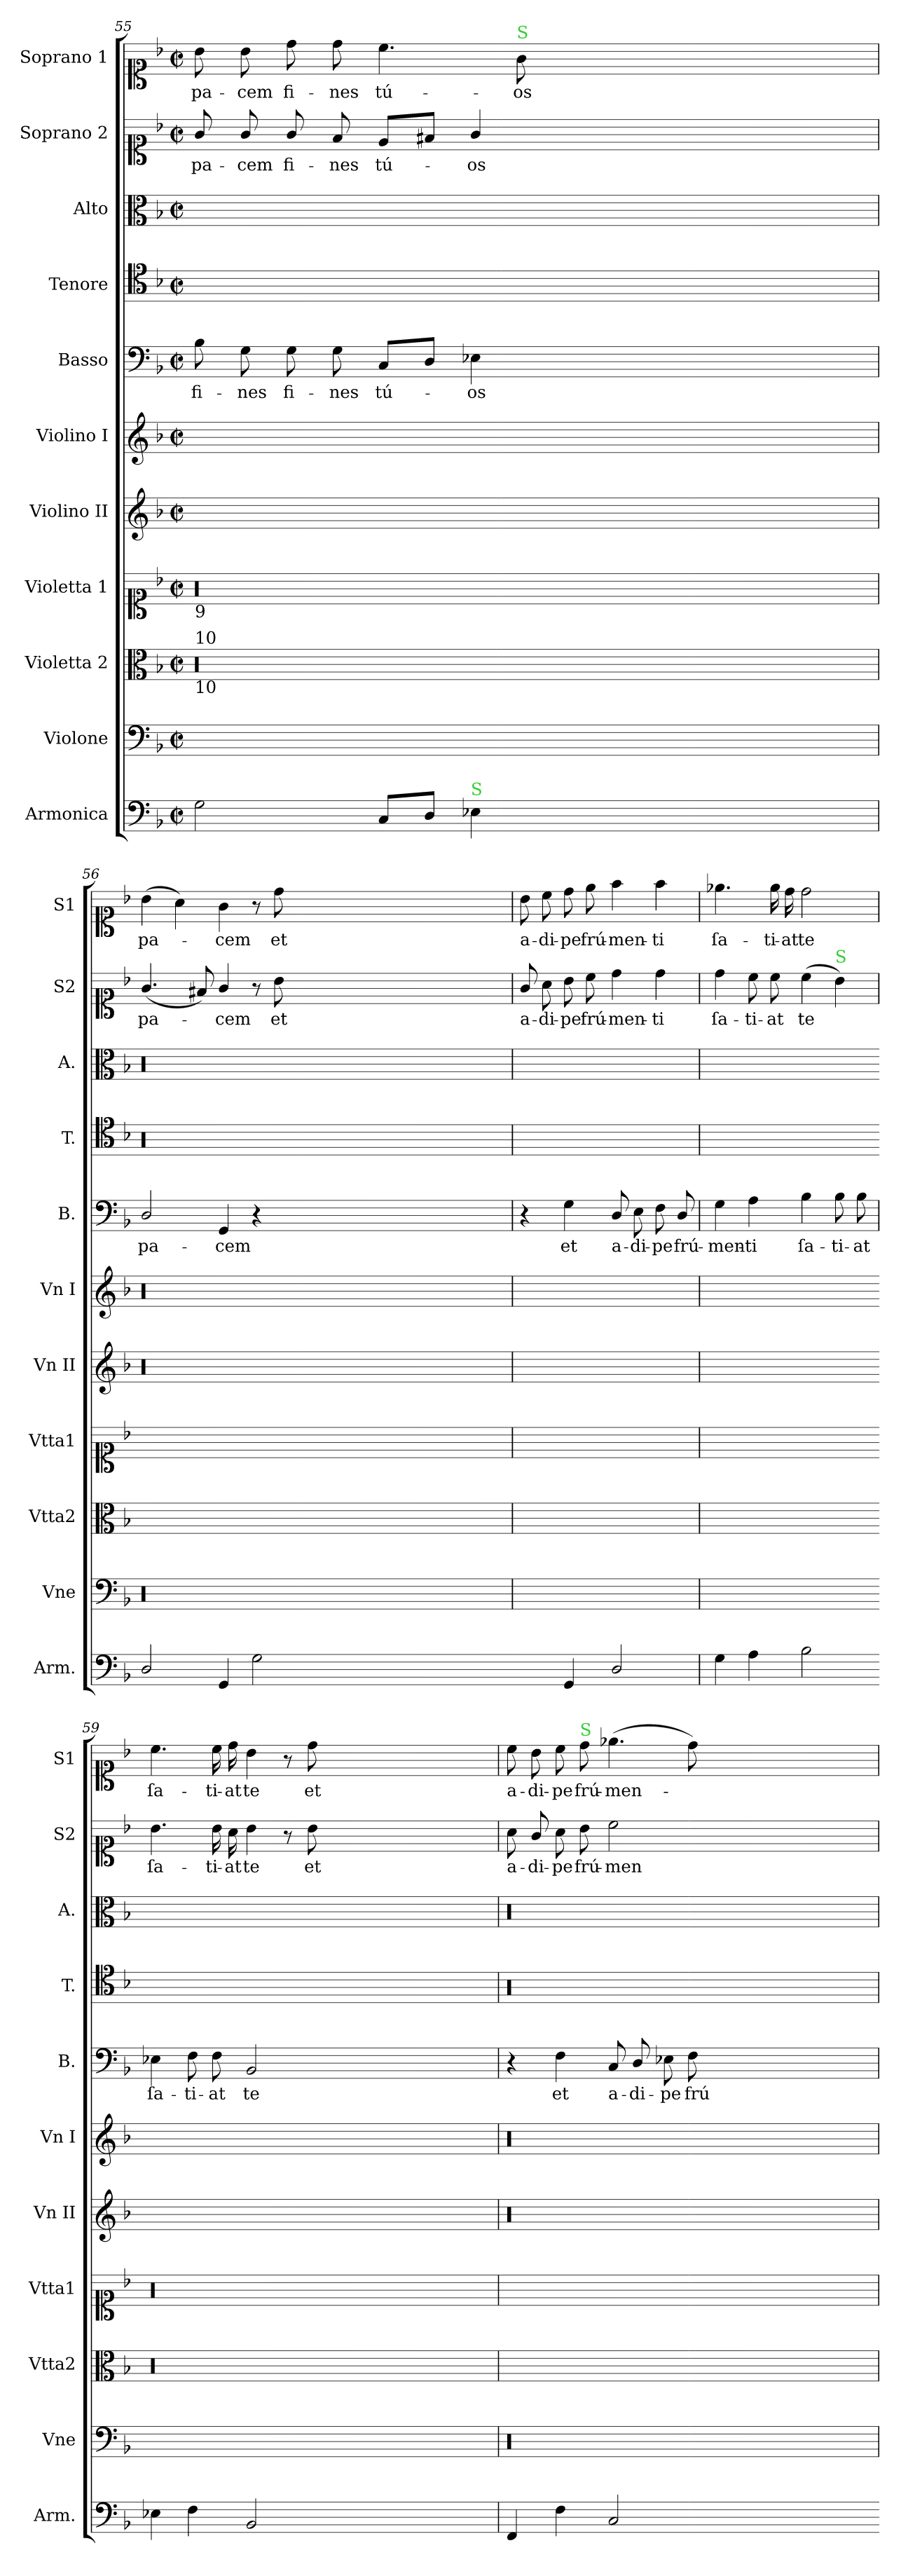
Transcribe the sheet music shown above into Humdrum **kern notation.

**kern	**kern	**kern	**kern	**kern	**kern	**kern	**text	**kern	**kern	**kern	**text	**kern	**text
*part11	*part10	*part9	*part8	*part7	*part6	*part5	*part5	*part4	*part3	*part2	*part2	*part1	*part1
*staff11	*staff10	*staff9	*staff8	*staff7	*staff6	*staff5	*staff5	*staff4	*staff3	*staff2	*staff2	*staff1	*staff1
*I"Armonica	*I"Violone	*I"Violetta 2	*I"Violetta 1	*I"Violino II	*I"Violino I	*I"Basso	*	*I"Tenore	*I"Alto	*I"Soprano 2	*	*I"Soprano 1	*
*I'Arm.	*I'Vne	*I'Vtta2	*I'Vtta1	*I'Vn II	*I'Vn I	*I'B.	*	*I'T.	*I'A.	*I'S2	*	*I'S1	*
*clefF4	*clefF4	*clefC3	*clefC1	*clefG2	*clefG2	*clefF4	*	*clefC4	*clefC3	*clefC1	*	*clefC1	*
*k[b-]	*k[b-]	*k[b-]	*k[b-]	*k[b-]	*k[b-]	*k[b-]	*	*k[b-]	*k[b-]	*k[b-]	*	*k[b-]	*
*F:	*F:	*F:	*F:	*F:	*F:	*F:	*	*F:	*F:	*F:	*	*F:	*
*M2/2	*M2/2	*M2/2	*M2/2	*M2/2	*M2/2	*M2/2	*	*M2/2	*M2/2	*M2/2	*	*M2/2	*
*met(c|)	*met(c|)	*met(c|)	*met(c|)	*met(c|)	*met(c|)	*met(c|)	*	*met(c|)	*met(c|)	*met(c|)	*	*met(c|)	*
=55	=55	=55	=55	=55	=55	=55	=55	=55	=55	=55	=55	=55	=55
!	!	!	!LO:TX:b:t=9	!	!	!	!	!	!	!	!	!	!
!	!	!LO:TX:a:t=10	!	!	!	!	!	!	!	!	!	!	!
!	!	!LO:TX:b:t=10	!	!	!	!	!	!	!	!	!	!	!
2G\	00ryy	00r	00r	00ryy	00ryy	8B-\	fi-	00ryy	00ryy	8g/	pa-	8b-\	pa-
.	.	.	.	.	.	8G\	-nes	.	.	8g/	-cem	8b-\	-cem
.	.	.	.	.	.	8G\	fi-	.	.	8g/	fi-	8dd\	fi-
.	.	.	.	.	.	8G\	-nes	.	.	8f/	-nes	8dd\	-nes
8C/L	.	.	.	.	.	8C/L	tú-	.	.	8e/L	tú-	4.cc\	tú-
8D/J	.	.	.	.	.	8D/J	.	.	.	8f#X/J	.	.	.
!LO:TX:a:color=limegreen:t=S	!	!	!	!	!	!	!	!	!	!	!	!	!
4E-X\	.	.	.	.	.	4E-X\	-os	.	.	4g/	-os	.	.
!	!	!	!	!	!	!	!	!	!	!	!	!LO:TX:a:color=limegreen:t=S	!
.	.	.	.	.	.	.	.	.	.	.	.	8g\	-os
0.ryy	.	.	.	.	.	0.ryy	.	.	.	0.ryy	.	0.ryy	.
=56	=56	=56	=56	=56	=56	=56	=56	=56	=56	=56	=56	=56	=56
2D/	00r	00ryy	00ryy	00r	00r	2D/	pa-	00r	00r	(4.g/	pa-	(4b-\	pa-
.	.	.	.	.	.	.	.	.	.	.	.	4a\)	.
.	.	.	.	.	.	.	.	.	.	8f#X/)	.	.	.
4GG/	.	.	.	.	.	4GG/	-cem	.	.	4g/	-cem	4g\	-cem
2G\	.	.	.	.	.	4r	.	.	.	8r	.	8r	.
.	.	.	.	.	.	.	.	.	.	8b-\	et	8dd\	et
.	.	.	.	.	.	0.ryy	.	.	.	0.ryy	.	0.ryy	.
0ryy	.	.	.	.	.	.	.	.	.	.	.	.	.
2.ryy	.	.	.	.	.	.	.	.	.	.	.	.	.
=57-	=57	=57	=57	=57	=57	=57	=57	=57	=57	=57	=57	=57	=57
4ryy	1ryy	1ryy	1ryy	1ryy	1ryy	4r	.	1ryy	1ryy	8g/	a-	8b-\	a-
.	.	.	.	.	.	.	.	.	.	8a\	-di-	8cc\	-di-
4GG/	.	.	.	.	.	4G\	et	.	.	8b-\	-pe	8dd\	-pe
.	.	.	.	.	.	.	.	.	.	8cc\	frú-	8ee\	frú-
2D/	.	.	.	.	.	8D/	a-	.	.	4dd\	-men-	4ff\	-men-
.	.	.	.	.	.	8E\	-di-	.	.	.	.	.	.
.	.	.	.	.	.	8F\	-pe	.	.	4dd\	-ti	4ff\	-ti
.	.	.	.	.	.	8D/	frú-	.	.	.	.	.	.
=58	=58	=58	=58	=58	=58	=58	=58	=58	=58	=58	=58	=58	=58
4G\	1ryy	1ryy	1ryy	1ryy	1ryy	4G\	-men-	1ryy	1ryy	4dd\	ſa-	4.ee-X\	ſa-
4A\	.	.	.	.	.	4A\	-ti	.	.	8cc\	-ti-	.	.
.	.	.	.	.	.	.	.	.	.	8cc\	-at	16ee-\	-ti-
.	.	.	.	.	.	.	.	.	.	.	.	16dd\	-at
2B-\	.	.	.	.	.	4B-\	ſa-	.	.	(4cc\	te	2dd\	te
!	!	!	!	!	!	!	!	!	!	!LO:TX:a:color=limegreen:t=S	!	!	!
.	.	.	.	.	.	8B-\	-ti-	.	.	4b-\)	.	.	.
.	.	.	.	.	.	8B-\	-at	.	.	.	.	.	.
=59-	=59	=59	=59	=59	=59	=59	=59	=59	=59	=59	=59	=59	=59
4E-X\	00ryy	00r	00r	00ryy	00ryy	4E-X\	ſa-	00ryy	00ryy	4.b-\	ſa-	4.cc\	ſa-
4F\	.	.	.	.	.	8F\	-ti-	.	.	.	.	.	.
.	.	.	.	.	.	8F\	-at	.	.	16b-\	-ti-	16cc\	-ti-
.	.	.	.	.	.	.	.	.	.	16a\	-at	16dd\	-at
2BB-/	.	.	.	.	.	2BB-/	te	.	.	4b-\	te	4b-\	te
.	.	.	.	.	.	.	.	.	.	8r	.	8r	.
.	.	.	.	.	.	.	.	.	.	8b-\	et	8dd\	et
0.ryy	.	.	.	.	.	0.ryy	.	.	.	0.ryy	.	0.ryy	.
=60	=60	=60	=60	=60	=60	=60	=60	=60	=60	=60	=60	=60	=60
4FF/	00r	00ryy	00ryy	00r	00r	4r	.	00r	00r	8a\	a-	8cc\	a-
.	.	.	.	.	.	.	.	.	.	8g/	-di-	8b-\	-di-
4F\	.	.	.	.	.	4F\	et	.	.	8a\	-pe	8cc\	-pe
!	!	!	!	!	!	!	!	!	!	!	!	!LO:TX:a:color=limegreen:t=S	!
.	.	.	.	.	.	.	.	.	.	8b-\	frú-	8dd\	frú-
2C/	.	.	.	.	.	8C/	a-	.	.	2cc\	-men-	(4.ee-X\	-men-
.	.	.	.	.	.	8D/	-di-	.	.	.	.	.	.
.	.	.	.	.	.	8E-X\	-pe	.	.	.	.	.	.
.	.	.	.	.	.	8F\	frú-	.	.	.	.	8dd\)	.
0.ryy	.	.	.	.	.	0.ryy	.	.	.	0.ryy	.	0.ryy	.
=-	=	=	=	=	=	=	=	=	=	=	=	=	=
*-	*-	*-	*-	*-	*-	*-	*-	*-	*-	*-	*-	*-	*-
